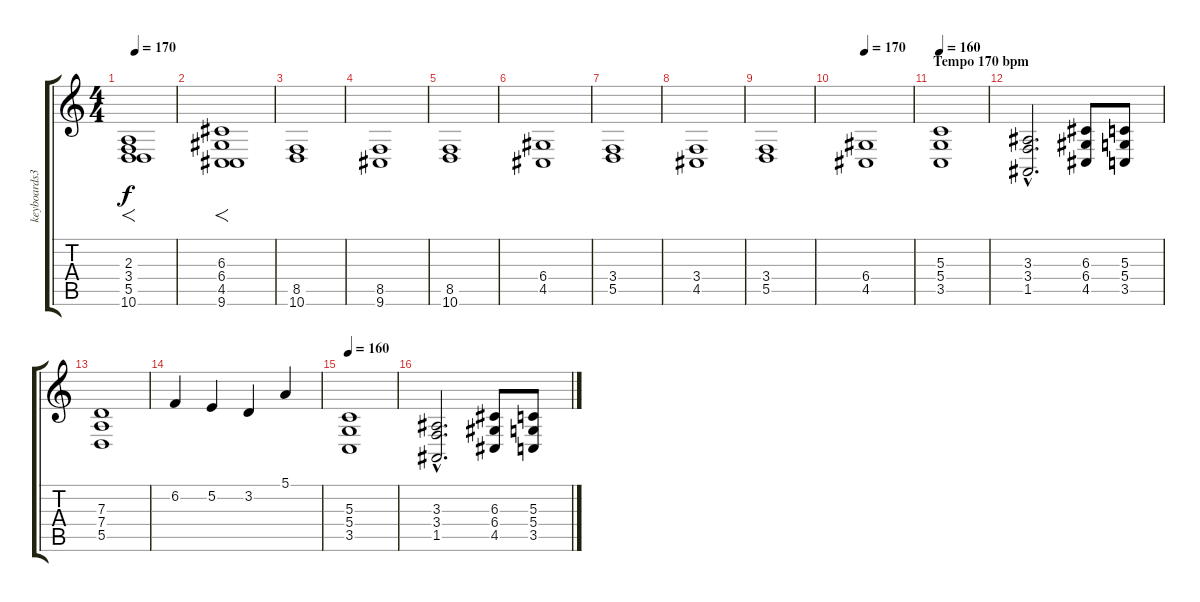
\track ("keyboards3" "keyboards3") {instrument stringensemble1}
\staff {score tabs}
\tuning (E4 B3 G3 D3 A2 E2) {hide}
\ts (4 4)
\tempo 170
\clef g2
\ks c
(2.3 3.4 5.5 10.6).1{f dy f} |
(6.3 6.4 4.5 9.6).1{f} |
(8.5 10.6).1{volume 13} |
(8.5 9.6).1 |
(8.5 10.6).1 |
(6.4 4.5).1 |
(3.4 5.5).1 |
(3.4 4.5).1 |
(3.4 5.5).1 |
\tempo 170
(6.4 4.5).1 |
\section ("" "Tempo 170 bpm  ")
\tempo 160
(5.3 5.4 3.5).1{volume 14} |
(3.3{hac} 3.4{hac} 1.5{hac}).2{d} (6.3 6.4 4.5).8 (5.3 5.4 3.5).8 |
(7.3 7.4 5.5).1 |
6.2.4 5.2.4 3.2.4 5.1.4 |
\tempo 160
(5.3 5.4 3.5).1 |
(3.3{hac} 3.4{hac} 1.5{hac}).2{d} (6.3 6.4 4.5).8 (5.3 5.4 3.5).8
